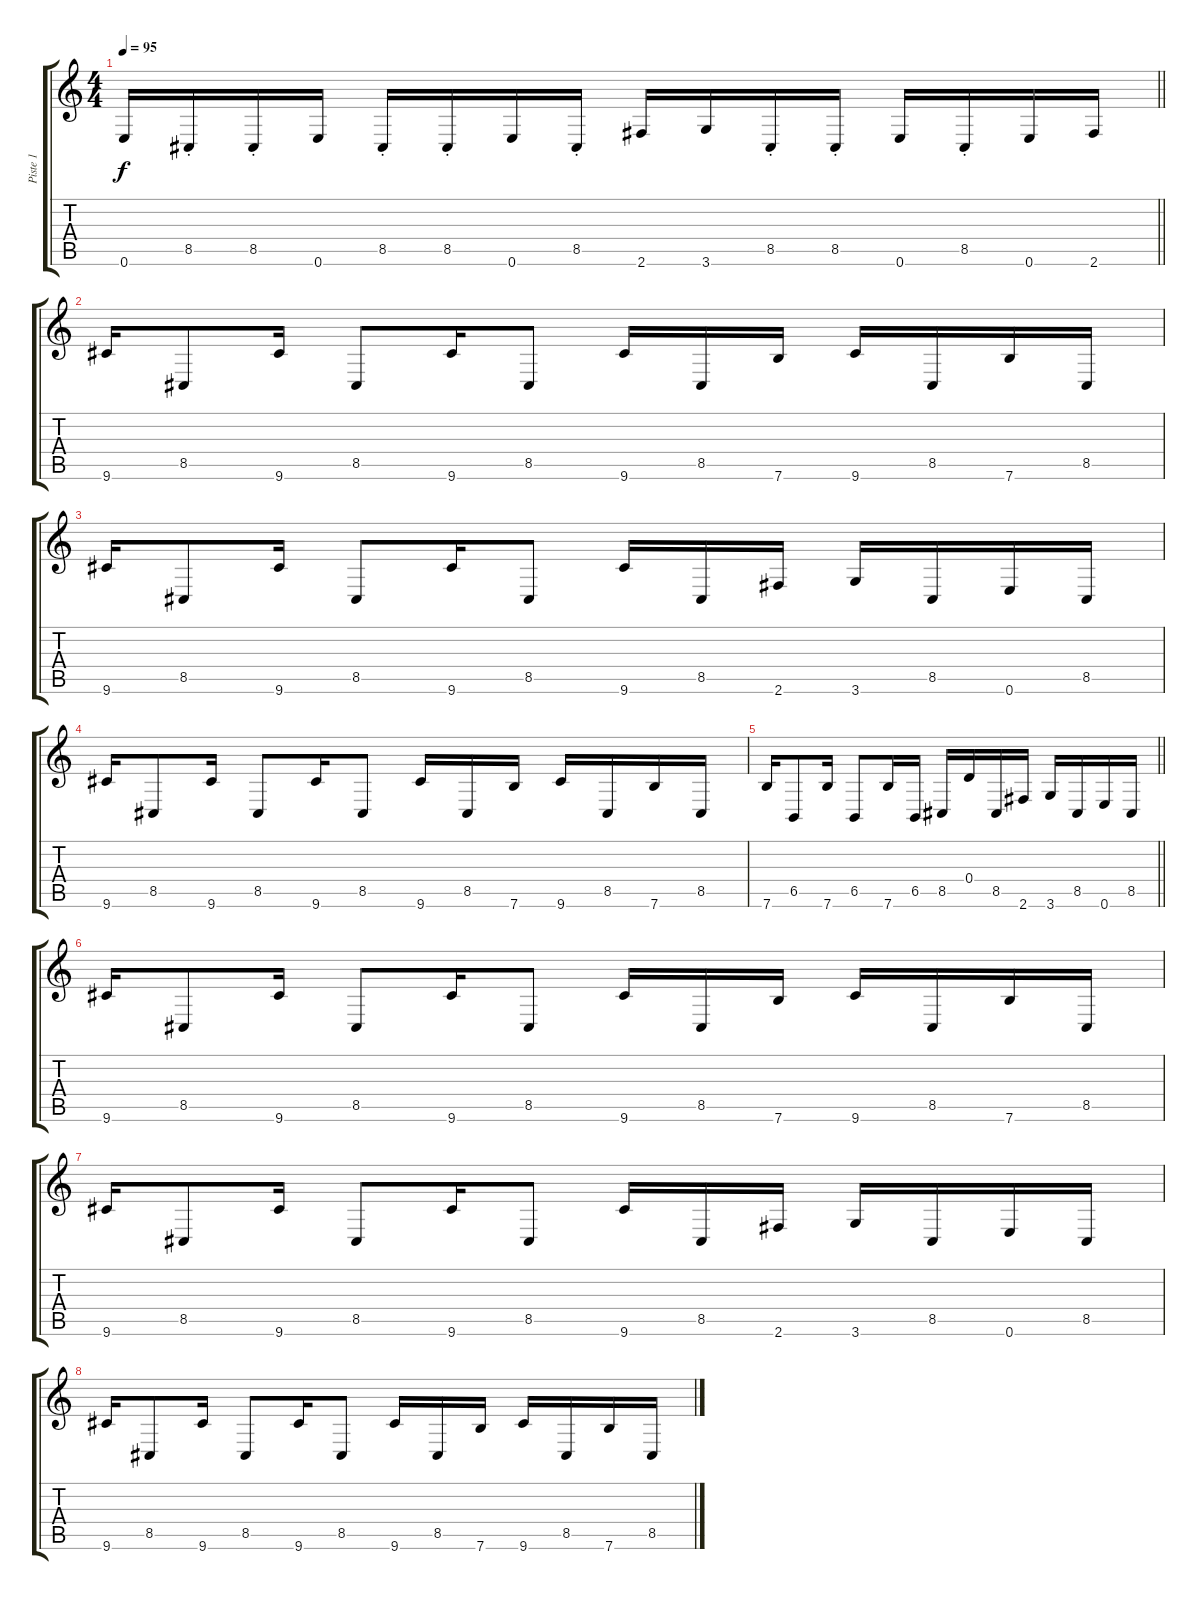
\track ("Piste 1" "Piste 1") {instrument distortionguitar}
\staff {score tabs}
\tuning (E4 B3 G3 D3 F1 E2) {hide}
\ts (4 4)
\tempo 95
\clef g2
\barLineRight lightlight
\ks c
0.6.16{dy f} 8.5{st}.16 8.5{st}.16 0.6.16 8.5{st}.16 8.5{st}.16 0.6.16 8.5{st}.16 2.6.16 3.6.16 8.5{st}.16 8.5{st}.16 0.6.16 8.5{st}.16 0.6.16 2.6.16 |
9.6.16 8.5.8 9.6.16 8.5.8 9.6.16 8.5.8 9.6.16 8.5.16 7.6.16 9.6.16 8.5.16 7.6.16 8.5.16 |
9.6.16 8.5.8 9.6.16 8.5.8 9.6.16 8.5.8 9.6.16 8.5.16 2.6.16 3.6.16 8.5.16 0.6.16 8.5.16 |
9.6.16 8.5.8 9.6.16 8.5.8 9.6.16 8.5.8 9.6.16 8.5.16 7.6.16 9.6.16 8.5.16 7.6.16 8.5.16 |
\barLineRight lightlight
7.6.16 6.5.8 7.6.16 6.5.8 7.6.16 6.5.16 8.5.16 0.4.16 8.5.16 2.6.16 3.6.16 8.5.16 0.6.16 8.5.16 |
9.6.16 8.5.8 9.6.16 8.5.8 9.6.16 8.5.8 9.6.16 8.5.16 7.6.16 9.6.16 8.5.16 7.6.16 8.5.16 |
9.6.16 8.5.8 9.6.16 8.5.8 9.6.16 8.5.8 9.6.16 8.5.16 2.6.16 3.6.16 8.5.16 0.6.16 8.5.16 |
9.6.16 8.5.8 9.6.16 8.5.8 9.6.16 8.5.8 9.6.16 8.5.16 7.6.16 9.6.16 8.5.16 7.6.16 8.5.16
